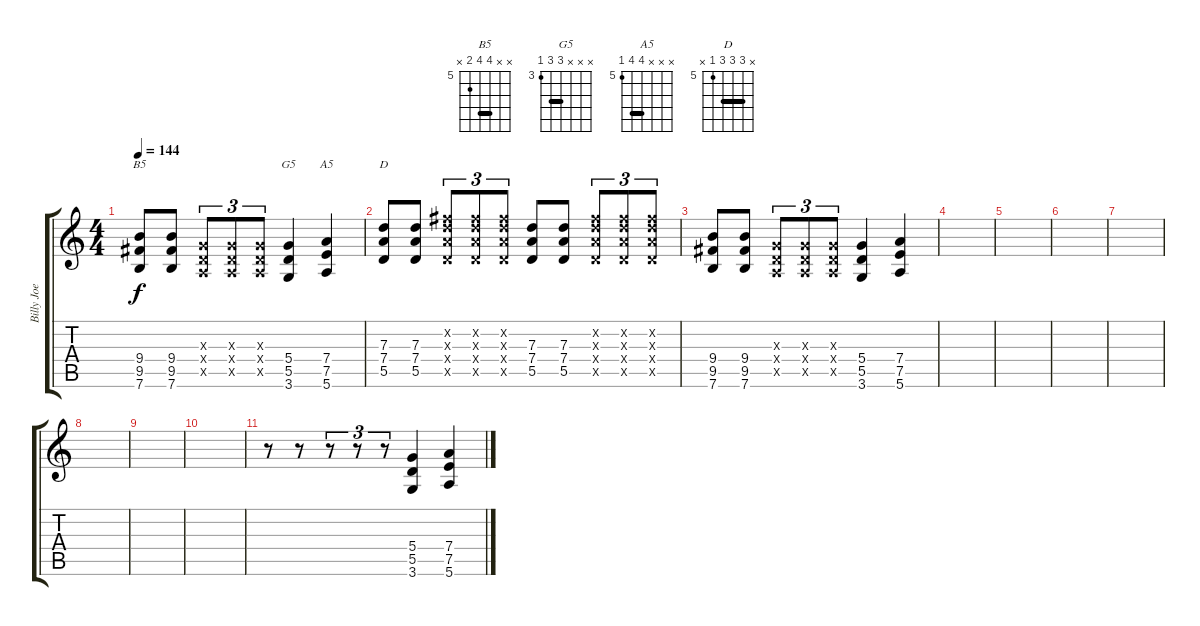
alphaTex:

\track ("Billy Joe Amstrong" "Billy Joe ") {instrument overdrivenguitar}
\staff {score tabs}
\tuning (E4 B3 G3 D3 A2 E2) {hide}
\chord ("B5" x x 8 8 6 x) {firstfret 5 barre 8}
\chord ("G5" x x x 5 5 3) {firstfret 3 barre 5}
\chord ("A5" x x x 8 8 5) {firstfret 5 barre 8}
\chord ("D" x 7 7 7 5 x) {firstfret 5 barre 7}
\ts (4 4)
\tempo 144
\clef g2
\ks c
(9.4 9.5 7.6).8{ch "B5" dy f} (9.4 9.5 7.6).8 (0.3{x} 0.4{x} 0.5{x}).8{tu (3 2)} (0.3{x} 0.4{x} 0.5{x}).8{tu (3 2)} (0.3{x} 0.4{x} 0.5{x}).8{tu (3 2)} (5.4 5.5 3.6).4{ch "G5"} (7.4 7.5 5.6).4{ch "A5"} |
(7.3 7.4 5.5).8{ch "D"} (7.3 7.4 5.5).8 (7.2{x} 7.3{x} 7.4{x} 5.5{x}).8{tu (3 2)} (7.2{x} 7.3{x} 7.4{x} 5.5{x}).8{tu (3 2)} (7.2{x} 7.3{x} 7.4{x} 5.5{x}).8{tu (3 2)} (7.3 7.4 5.5).8 (7.3 7.4 5.5).8 (7.2{x} 7.3{x} 7.4{x} 5.5{x}).8{tu (3 2)} (7.2{x} 7.3{x} 7.4{x} 5.5{x}).8{tu (3 2)} (7.2{x} 7.3{x} 7.4{x} 5.5{x}).8{tu (3 2)} |
(9.4 9.5 7.6).8 (9.4 9.5 7.6).8 (0.3{x} 0.4{x} 0.5{x}).8{tu (3 2)} (0.3{x} 0.4{x} 0.5{x}).8{tu (3 2)} (0.3{x} 0.4{x} 0.5{x}).8{tu (3 2)} (5.4 5.5 3.6).4 (7.4 7.5 5.6).4 |
|
|
|
|
|
|
|
r.8 r.8 r.8{tu (3 2)} r.8{tu (3 2)} r.8{tu (3 2)} (5.4 5.5 3.6).4 (7.4 7.5 5.6).4
